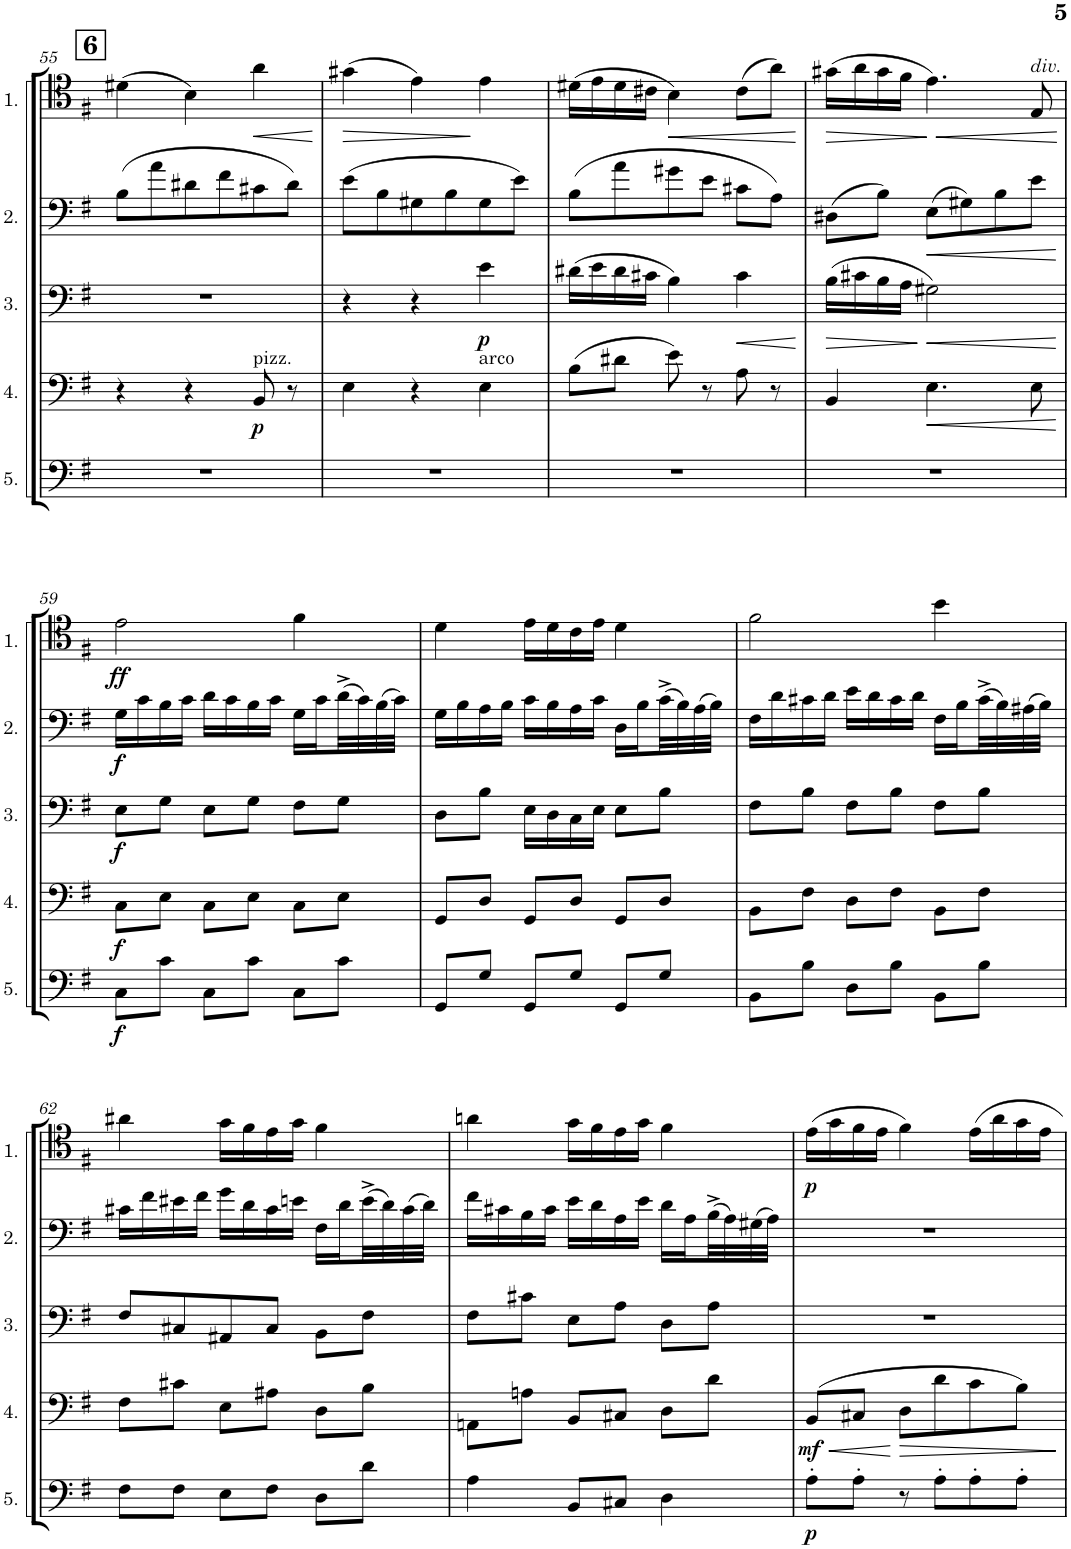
**kern	**dynam	**kern	**dynam	**kern	**dynam	**kern	**dynam	**kern	**dynam
*part5	*part5	*part4	*part4	*part3	*part3	*part2	*part2	*part1	*part1
*staff5	*staff5	*staff4	*staff4	*staff3	*staff3	*staff2	*staff2	*staff1	*staff1
*I"Cello 5	*	*I"Cello 4	*	*I"Cello 3	*	*I"Cello 2	*	*I"Cello 1	*
!!LO:PB:g=z
*clefF4	*	*clefF4	*	*clefF4	*	*clefF4	*	*clefC4	*
*k[f#]	*	*k[f#]	*	*k[f#]	*	*k[f#]	*	*k[f#]	*
*M3/4	*	*M3/4	*	*M3/4	*	*M3/4	*	*M3/4	*
!!LO:REH:place=s1:a:B:cj:fs=14:t=6
=55	=55	=55	=55	=55	=55	=55	=55	=55	=55
2.r	.	4r	.	2.r	.	(8B\L	.	(4d#X\	.
.	.	.	.	.	.	8a\	.	.	.
.	.	4r	.	.	.	8d#X\	.	4B\)	.
.	.	.	.	.	.	8f#\	.	.	.
!	!	!LO:TX:a:t=pizz.	!	!	!	!	!	!	!
!	!	!	!LO:DY:b	!	!	!	!	!	!LO:HP:b
.	.	8BB/	p	.	.	8c#X\	.	4a\	<
.	.	8r	.	.	.	8d#\J)	.	.	.
.	.	.	.	.	.	.	.	.	[
=56	=56	=56	=56	=56	=56	=56	=56	=56	=56
!	!	!	!	!	!	!	!	!	!LO:HP:b
2.r	.	4E\	.	4r	.	(8e\L	.	(4g#X\	>
.	.	.	.	.	.	8B\	.	.	.
.	.	4r	.	4r	.	8G#X\	.	4e\)	.
.	.	.	.	.	.	8B\	.	.	.
!	!	!LO:TX:a:t=arco	!	!	!	!	!	!	!
!	!	!	!	!	!LO:DY:b	!	!	!	!
.	.	4E\	.	4e\	p	8G#\	.	4e\	]
.	.	.	.	.	.	8e\J)	.	.	.
=57	=57	=57	=57	=57	=57	=57	=57	=57	=57
2.r	.	(8B\L	.	(16d#X\LL	.	(8B\L	.	(16d#X\LL	.
.	.	.	.	16e\	.	.	.	16e\	.
.	.	8d#X\J	.	16d#\	.	8a\	.	16d#\	.
.	.	.	.	16c#X\JJ	.	.	.	16c#X\JJ	.
!	!	!	!	!	!	!	!	!	!LO:HP:b
.	.	8e\)	.	4B\)	.	8g#X\	.	4B\)	<
.	.	8r	.	.	.	8e\J	.	.	.
!	!	!	!	!	!LO:HP:b	!	!	!	!
.	.	8A\	.	4c#\	<	8c#X\L	.	(8c#\L	.
.	.	8r	.	.	.	8A\J)	.	8a\J)	.
.	.	.	.	.	[	.	.	.	[
=58	=58	=58	=58	=58	=58	=58	=58	=58	=58
!	!	!	!	!	!LO:HP:b	!	!	!	!LO:HP:b
2.r	.	4BB/	.	(16B\LL	>	(8D#X\L	.	(16g#X\LL	>
.	.	.	.	16c#X\	.	.	.	16a\	.
.	.	.	.	16B\	.	8B\J)	.	16g#\	.
.	.	.	.	16A\JJ	.	.	.	16f#\JJ	.
!	!	!	!LO:HP:b	!	!LO:HP:n=1:b	!	!LO:HP:b	!	!LO:HP:n=1:b
.	.	4.E\	<	2G#X\)	] <	(8E\L	<	4.e\)	] <
.	.	.	.	.	.	8G#X\)	.	.	.
.	.	.	.	.	.	8B\	.	.	.
!	!	!	!	!	!	!	!	!LO:TX:a:i:t=div.	!
.	.	8E\	.	.	.	8e\J	.	8E/	.
.	.	.	[	.	[	.	[	.	[
!!LO:LB:g=z
=59	=59	=59	=59	=59	=59	=59	=59	=59	=59
!	!LO:DY:b	!	!LO:DY:b	!	!LO:DY:b	!	!LO:DY:b	!	!LO:DY:b
8C\L	f	8C\L	f	8E\L	f	16G\LL	f	2e\	ff
.	.	.	.	.	.	16c\	.	.	.
8c\J	.	8E\J	.	8G\J	.	16B\	.	.	.
.	.	.	.	.	.	16c\JJ	.	.	.
8C\L	.	8C\L	.	8E\L	.	16d\LL	.	.	.
.	.	.	.	.	.	16c\	.	.	.
8c\J	.	8E\J	.	8G\J	.	16B\	.	.	.
.	.	.	.	.	.	16c\JJ	.	.	.
8C\L	.	8C\L	.	8F#\L	.	16G\LL	.	4f#\	.
.	.	.	.	.	.	16c\	.	.	.
8c\J	.	8E\J	.	8G\J	.	(32d^\L	.	.	.
.	.	.	.	.	.	32c\)	.	.	.
.	.	.	.	.	.	(32B\	.	.	.
.	.	.	.	.	.	32c\JJJ)	.	.	.
=60	=60	=60	=60	=60	=60	=60	=60	=60	=60
8GG/L	.	8GG/L	.	8D\L	.	16G\LL	.	4d\	.
.	.	.	.	.	.	16B\	.	.	.
8G/J	.	8D/J	.	8B\J	.	16A\	.	.	.
.	.	.	.	.	.	16B\JJ	.	.	.
8GG/L	.	8GG/L	.	16E\LL	.	16c\LL	.	16e\LL	.
.	.	.	.	16D\	.	16B\	.	16d\	.
8G/J	.	8D/J	.	16C\	.	16A\	.	16c\	.
.	.	.	.	16E\JJ	.	16c\JJ	.	16e\JJ	.
8GG/L	.	8GG/L	.	8E\L	.	16D\LL	.	4d\	.
.	.	.	.	.	.	16B\	.	.	.
8G/J	.	8D/J	.	8B\J	.	(32c^\L	.	.	.
.	.	.	.	.	.	32B\)	.	.	.
.	.	.	.	.	.	(32A\	.	.	.
.	.	.	.	.	.	32B\JJJ)	.	.	.
=61	=61	=61	=61	=61	=61	=61	=61	=61	=61
8BB\L	.	8BB\L	.	8F#\L	.	16F#\LL	.	2f#\	.
.	.	.	.	.	.	16d\	.	.	.
8B\J	.	8F#\J	.	8B\J	.	16c#X\	.	.	.
.	.	.	.	.	.	16d\JJ	.	.	.
8D\L	.	8D\L	.	8F#\L	.	16e\LL	.	.	.
.	.	.	.	.	.	16d\	.	.	.
8B\J	.	8F#\J	.	8B\J	.	16c#\	.	.	.
.	.	.	.	.	.	16d\JJ	.	.	.
8BB\L	.	8BB\L	.	8F#\L	.	16F#\LL	.	4b\	.
.	.	.	.	.	.	16B\	.	.	.
8B\J	.	8F#\J	.	8B\J	.	(32c#^\L	.	.	.
.	.	.	.	.	.	32B\)	.	.	.
.	.	.	.	.	.	(32A#X\	.	.	.
.	.	.	.	.	.	32B\JJJ)	.	.	.
!!LO:LB:g=z
=62	=62	=62	=62	=62	=62	=62	=62	=62	=62
8F#\L	.	8F#\L	.	8F#/L	.	16c#X\LL	.	4a#X\	.
.	.	.	.	.	.	16f#\	.	.	.
8F#\J	.	8c#X\J	.	8C#X/	.	16e#X\	.	.	.
.	.	.	.	.	.	16f#\JJ	.	.	.
8E\L	.	8E\L	.	8AA#X/	.	16g\LL	.	16g\LL	.
.	.	.	.	.	.	16d\	.	16f#\	.
8F#\J	.	8A#X\J	.	8C#/J	.	16c#\	.	16e\	.
.	.	.	.	.	.	16en\JJ	.	16g\JJ	.
8D\L	.	8D\L	.	8BB\L	.	16F#\LL	.	4f#\	.
.	.	.	.	.	.	16d\	.	.	.
8d\J	.	8B\J	.	8F#\J	.	(32e^\L	.	.	.
.	.	.	.	.	.	32d\)	.	.	.
.	.	.	.	.	.	(32c#\	.	.	.
.	.	.	.	.	.	32d\JJJ)	.	.	.
=63	=63	=63	=63	=63	=63	=63	=63	=63	=63
4A\	.	8AAn\L	.	8F#\L	.	16f#\LL	.	4an\	.
.	.	.	.	.	.	16c#X\	.	.	.
.	.	8An\J	.	8c#X\J	.	16B\	.	.	.
.	.	.	.	.	.	16c#\JJ	.	.	.
8BB/L	.	8BB/L	.	8E\L	.	16e\LL	.	16g\LL	.
.	.	.	.	.	.	16d\	.	16f#\	.
8C#X/J	.	8C#X/J	.	8A\J	.	16A\	.	16e\	.
.	.	.	.	.	.	16e\JJ	.	16g\JJ	.
4D\	.	8D\L	.	8D\L	.	16d\LL	.	4f#\	.
.	.	.	.	.	.	16A\	.	.	.
.	.	8d\J	.	8A\J	.	(32B^\L	.	.	.
.	.	.	.	.	.	32A\)	.	.	.
.	.	.	.	.	.	(32G#X\	.	.	.
.	.	.	.	.	.	32A\JJJ)	.	.	.
=64	=64	=64	=64	=64	=64	=64	=64	=64	=64
!	!LO:DY:b	!	!LO:HP:b	!	!	!	!	!	!
!	!	!	!LO:DY:n=1:b	!	!	!	!	!	!LO:DY:b
8A'\L	p	(8BB/L	< mf	2.r	.	2.r	.	(16e\LL	p
.	.	.	.	.	.	.	.	16g\	.
8A'\J	.	8C#X/J	.	.	.	.	.	16f#\	.
.	.	.	.	.	.	.	.	16e\JJ	.
!	!	!	!LO:HP:n=1:b	!	!	!	!	!	!
8r	.	8D\L	[ >	.	.	.	.	4f#\)	.
8A'\L	.	8d\	.	.	.	.	.	.	.
8A'\	.	8c\	.	.	.	.	.	16e\LL	.
.	.	.	.	.	.	.	.	16a\	.
8A'\J	.	8B\J)	.	.	.	.	.	16g\	.
.	.	.	.	.	.	.	.	16e\JJ	.
.	.	.	]	.	.	.	.	.	.
=	=	=	=	=	=	=	=	=	=
*-	*-	*-	*-	*-	*-	*-	*-	*-	*-
